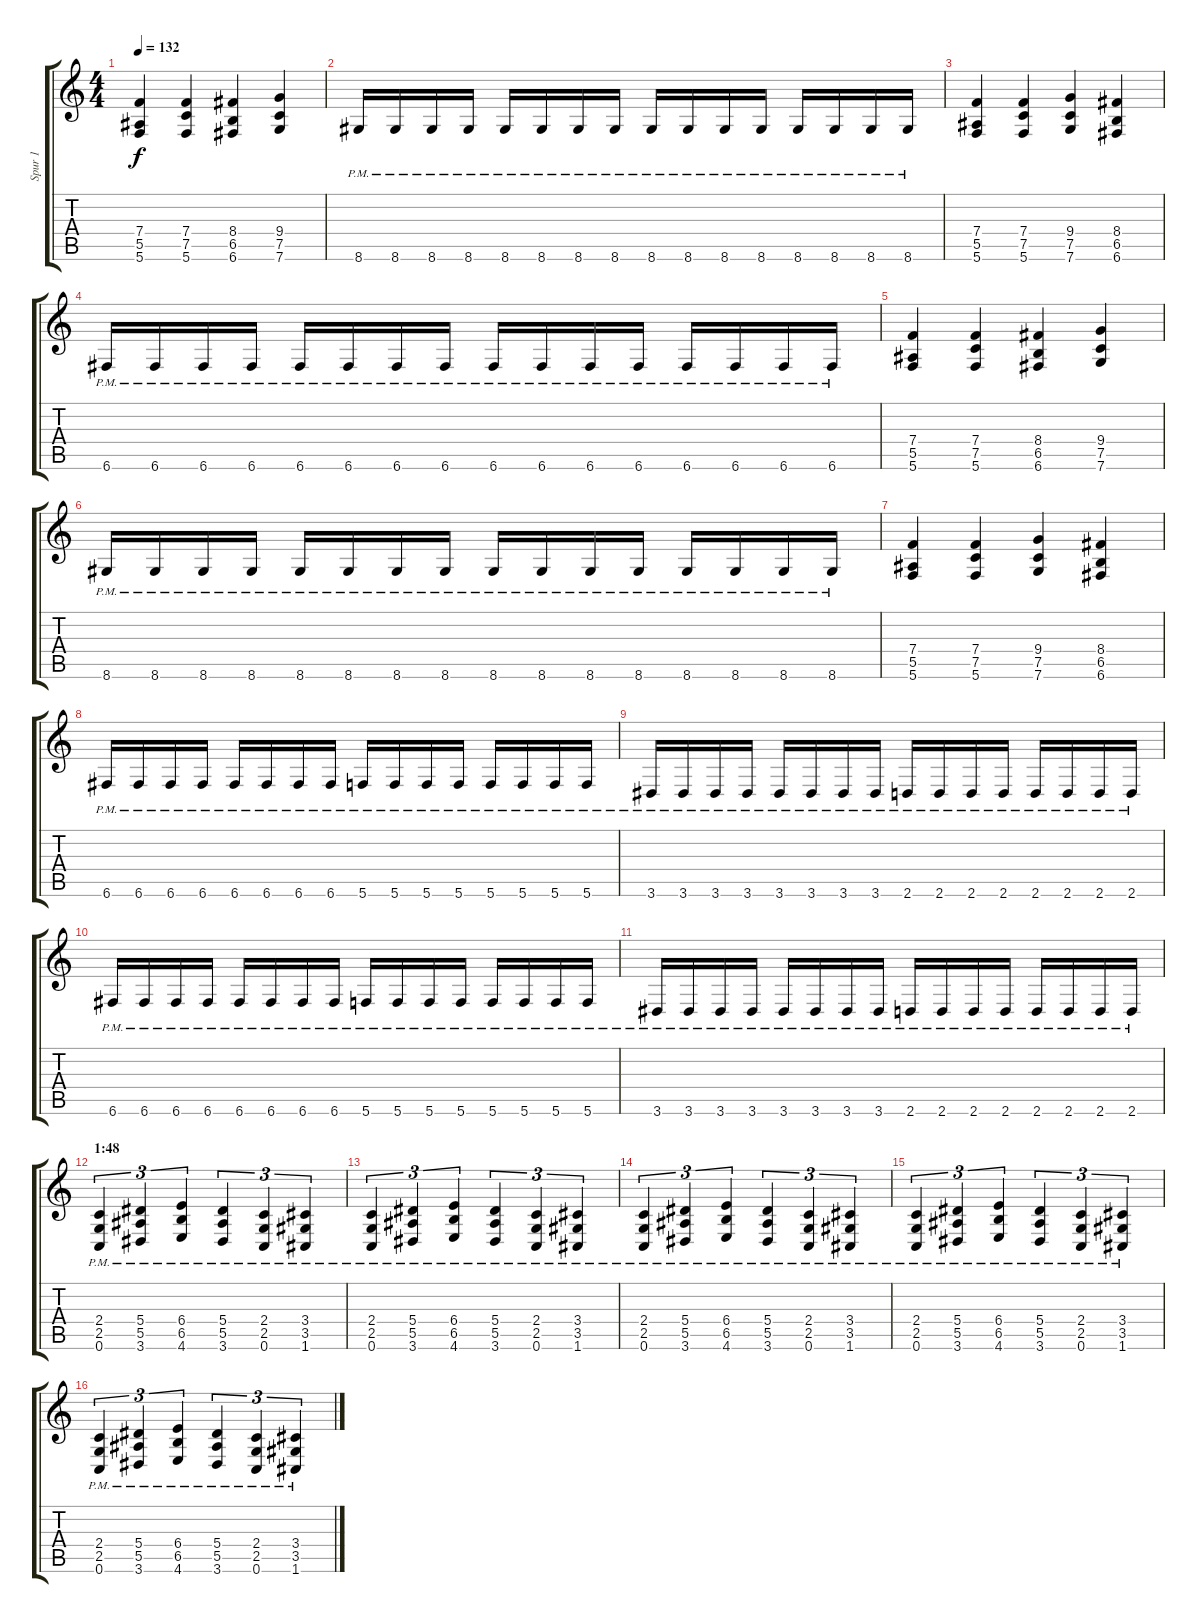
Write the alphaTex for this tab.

\track ("Spur 1" "Spur 1") {instrument distortionguitar}
\staff {score tabs}
\tuning (C4 G3 Eb3 Bb2 F2 C2) {hide}
\ts (4 4)
\tempo 132
\clef g2
\ks c
(7.4 5.5 5.6).4{dy f} (7.4 7.5 5.6).4 (8.4 6.5 6.6).4 (9.4 7.5 7.6).4 |
8.6{pm}.16 8.6{pm}.16 8.6{pm}.16 8.6{pm}.16 8.6{pm}.16 8.6{pm}.16 8.6{pm}.16 8.6{pm}.16 8.6{pm}.16 8.6{pm}.16 8.6{pm}.16 8.6{pm}.16 8.6{pm}.16 8.6{pm}.16 8.6{pm}.16 8.6{pm}.16 |
(7.4 5.5 5.6).4 (7.4 7.5 5.6).4 (9.4 7.5 7.6).4 (8.4 6.5 6.6).4 |
6.6{pm}.16 6.6{pm}.16 6.6{pm}.16 6.6{pm}.16 6.6{pm}.16 6.6{pm}.16 6.6{pm}.16 6.6{pm}.16 6.6{pm}.16 6.6{pm}.16 6.6{pm}.16 6.6{pm}.16 6.6{pm}.16 6.6{pm}.16 6.6{pm}.16 6.6{pm}.16 |
(7.4 5.5 5.6).4 (7.4 7.5 5.6).4 (8.4 6.5 6.6).4 (9.4 7.5 7.6).4 |
8.6{pm}.16 8.6{pm}.16 8.6{pm}.16 8.6{pm}.16 8.6{pm}.16 8.6{pm}.16 8.6{pm}.16 8.6{pm}.16 8.6{pm}.16 8.6{pm}.16 8.6{pm}.16 8.6{pm}.16 8.6{pm}.16 8.6{pm}.16 8.6{pm}.16 8.6{pm}.16 |
(7.4 5.5 5.6).4 (7.4 7.5 5.6).4 (9.4 7.5 7.6).4 (8.4 6.5 6.6).4 |
6.6{pm}.16 6.6{pm}.16 6.6{pm}.16 6.6{pm}.16 6.6{pm}.16 6.6{pm}.16 6.6{pm}.16 6.6{pm}.16 5.6{pm}.16 5.6{pm}.16 5.6{pm}.16 5.6{pm}.16 5.6{pm}.16 5.6{pm}.16 5.6{pm}.16 5.6{pm}.16 |
3.6{pm}.16 3.6{pm}.16 3.6{pm}.16 3.6{pm}.16 3.6{pm}.16 3.6{pm}.16 3.6{pm}.16 3.6{pm}.16 2.6{pm}.16 2.6{pm}.16 2.6{pm}.16 2.6{pm}.16 2.6{pm}.16 2.6{pm}.16 2.6{pm}.16 2.6{pm}.16 |
6.6{pm}.16 6.6{pm}.16 6.6{pm}.16 6.6{pm}.16 6.6{pm}.16 6.6{pm}.16 6.6{pm}.16 6.6{pm}.16 5.6{pm}.16 5.6{pm}.16 5.6{pm}.16 5.6{pm}.16 5.6{pm}.16 5.6{pm}.16 5.6{pm}.16 5.6{pm}.16 |
3.6{pm}.16 3.6{pm}.16 3.6{pm}.16 3.6{pm}.16 3.6{pm}.16 3.6{pm}.16 3.6{pm}.16 3.6{pm}.16 2.6{pm}.16 2.6{pm}.16 2.6{pm}.16 2.6{pm}.16 2.6{pm}.16 2.6{pm}.16 2.6{pm}.16 2.6{pm}.16 |
\section ("" "1:48")
(2.4{pm} 2.5{pm} 0.6{pm}).4{tu (3 2)} (5.4{pm} 5.5{pm} 3.6{pm}).4{tu (3 2)} (6.4{pm} 6.5{pm} 4.6{pm}).4{tu (3 2)} (5.4{pm} 5.5{pm} 3.6{pm}).4{tu (3 2)} (2.4{pm} 2.5{pm} 0.6{pm}).4{tu (3 2)} (3.4{pm} 3.5{pm} 1.6{pm}).4{tu (3 2)} |
(2.4{pm} 2.5{pm} 0.6{pm}).4{tu (3 2)} (5.4{pm} 5.5{pm} 3.6{pm}).4{tu (3 2)} (6.4{pm} 6.5{pm} 4.6{pm}).4{tu (3 2)} (5.4{pm} 5.5{pm} 3.6{pm}).4{tu (3 2)} (2.4{pm} 2.5{pm} 0.6{pm}).4{tu (3 2)} (3.4{pm} 3.5{pm} 1.6{pm}).4{tu (3 2)} |
(2.4{pm} 2.5{pm} 0.6{pm}).4{tu (3 2)} (5.4{pm} 5.5{pm} 3.6{pm}).4{tu (3 2)} (6.4{pm} 6.5{pm} 4.6{pm}).4{tu (3 2)} (5.4{pm} 5.5{pm} 3.6{pm}).4{tu (3 2)} (2.4{pm} 2.5{pm} 0.6{pm}).4{tu (3 2)} (3.4{pm} 3.5{pm} 1.6{pm}).4{tu (3 2)} |
(2.4{pm} 2.5{pm} 0.6{pm}).4{tu (3 2)} (5.4{pm} 5.5{pm} 3.6{pm}).4{tu (3 2)} (6.4{pm} 6.5{pm} 4.6{pm}).4{tu (3 2)} (5.4{pm} 5.5{pm} 3.6{pm}).4{tu (3 2)} (2.4{pm} 2.5{pm} 0.6{pm}).4{tu (3 2)} (3.4{pm} 3.5{pm} 1.6{pm}).4{tu (3 2)} |
(2.4{pm} 2.5{pm} 0.6{pm}).4{tu (3 2)} (5.4{pm} 5.5{pm} 3.6{pm}).4{tu (3 2)} (6.4{pm} 6.5{pm} 4.6{pm}).4{tu (3 2)} (5.4{pm} 5.5{pm} 3.6{pm}).4{tu (3 2)} (2.4{pm} 2.5{pm} 0.6{pm}).4{tu (3 2)} (3.4{pm} 3.5{pm} 1.6{pm}).4{tu (3 2)}
